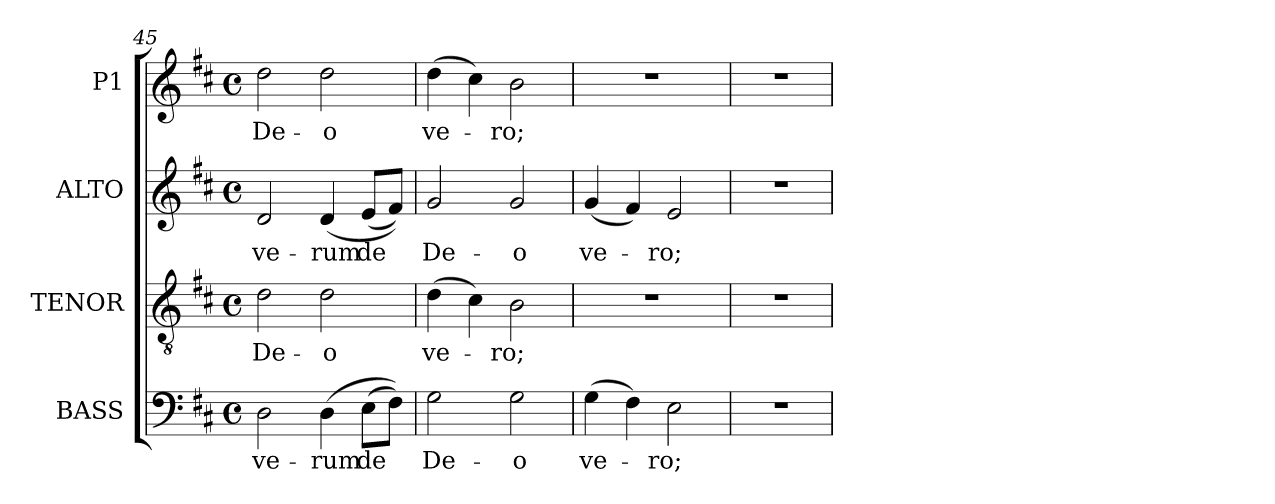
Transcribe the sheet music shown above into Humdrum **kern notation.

**kern	**text	**kern	**text	**kern	**text	**kern	**text
*part4	*part4	*part3	*part3	*part2	*part2	*part1	*part1
*staff4	*staff4	*staff3	*staff3	*staff2	*staff2	*staff1	*staff1
*I"BASS	*	*I"TENOR	*	*I"ALTO	*	*I"P1	*
*clefF4	*	*clefGv2	*	*clefG2	*	*clefG2	*
*	*	*ITrd7c12	*	*	*	*	*
*k[f#c#]	*	*k[f#c#]	*	*k[f#c#]	*	*k[f#c#]	*
*D:	*	*D:	*	*D:	*	*D:	*
*M4/4	*	*M4/4	*	*M4/4	*	*M4/4	*
*met(c)	*	*met(c)	*	*met(c)	*	*met(c)	*
=45	=45	=45	=45	=45	=45	=45	=45
!	!LO:LY:b:color=#000000	!	!	!	!	!	!
!	!	!	!LO:LY:b:color=#000000	!	!	!	!
!	!	!	!	!	!LO:LY:b:color=#000000	!	!
!	!	!	!	!	!	!	!LO:LY:b:color=#000000
2Di\	ve-	2Di\	De-	2di/	ve-	2ddi\	De-
!	!LO:LY:b:color=#000000	!	!	!	!	!	!
!	!	!	!LO:LY:b:color=#000000	!	!	!	!
!	!	!	!	!	!LO:LY:b:color=#000000	!	!
!	!	!	!	!	!	!	!LO:LY:b:color=#000000
(4Di\	-rum	2Di\	-o	(4di/	-rum	2ddi\	-o
!	!LO:LY:b:color=#000000	!	!	!	!	!	!
!	!	!	!	!	!LO:LY:b:color=#000000	!	!
(8Ei\L	de	.	.	(8ei/L	de	.	.
8F#i\J))	.	.	.	8f#i/J))	.	.	.
=46	=46	=46	=46	=46	=46	=46	=46
!	!LO:LY:b:color=#000000	!	!	!	!	!	!
!	!	!	!LO:LY:b:color=#000000	!	!	!	!
!	!	!	!	!	!LO:LY:b:color=#000000	!	!
!	!	!	!	!	!	!	!LO:LY:b:color=#000000
2Gi\	De-	(4Di\	ve-	2gi/	De-	(4ddi\	ve-
.	.	4C#i\)	.	.	.	4cc#i\)	.
!	!LO:LY:b:color=#000000	!	!	!	!	!	!
!	!	!	!LO:LY:b:color=#000000	!	!	!	!
!	!	!	!	!	!LO:LY:b:color=#000000	!	!
!	!	!	!	!	!	!	!LO:LY:b:color=#000000
2Gi\	-o	2BBi\	-ro;	2gi/	-o	2bi\	-ro;
=47	=47	=47	=47	=47	=47	=47	=47
!	!LO:LY:b:color=#000000	!	!	!	!	!	!
!	!	!	!	!	!LO:LY:b:color=#000000	!	!
(4Gi\	ve-	1r	.	(4gi/	ve-	1r	.
4F#i\)	.	.	.	4f#i/)	.	.	.
!	!LO:LY:b:color=#000000	!	!	!	!	!	!
!	!	!	!	!	!LO:LY:b:color=#000000	!	!
2Ei\	-ro;	.	.	2ei/	-ro;	.	.
!!LO:PB:g=z
=48	=48	=48	=48	=48	=48	=48	=48
1r	.	1r	.	1r	.	1r	.
=	=	=	=	=	=	=	=
*-	*-	*-	*-	*-	*-	*-	*-
